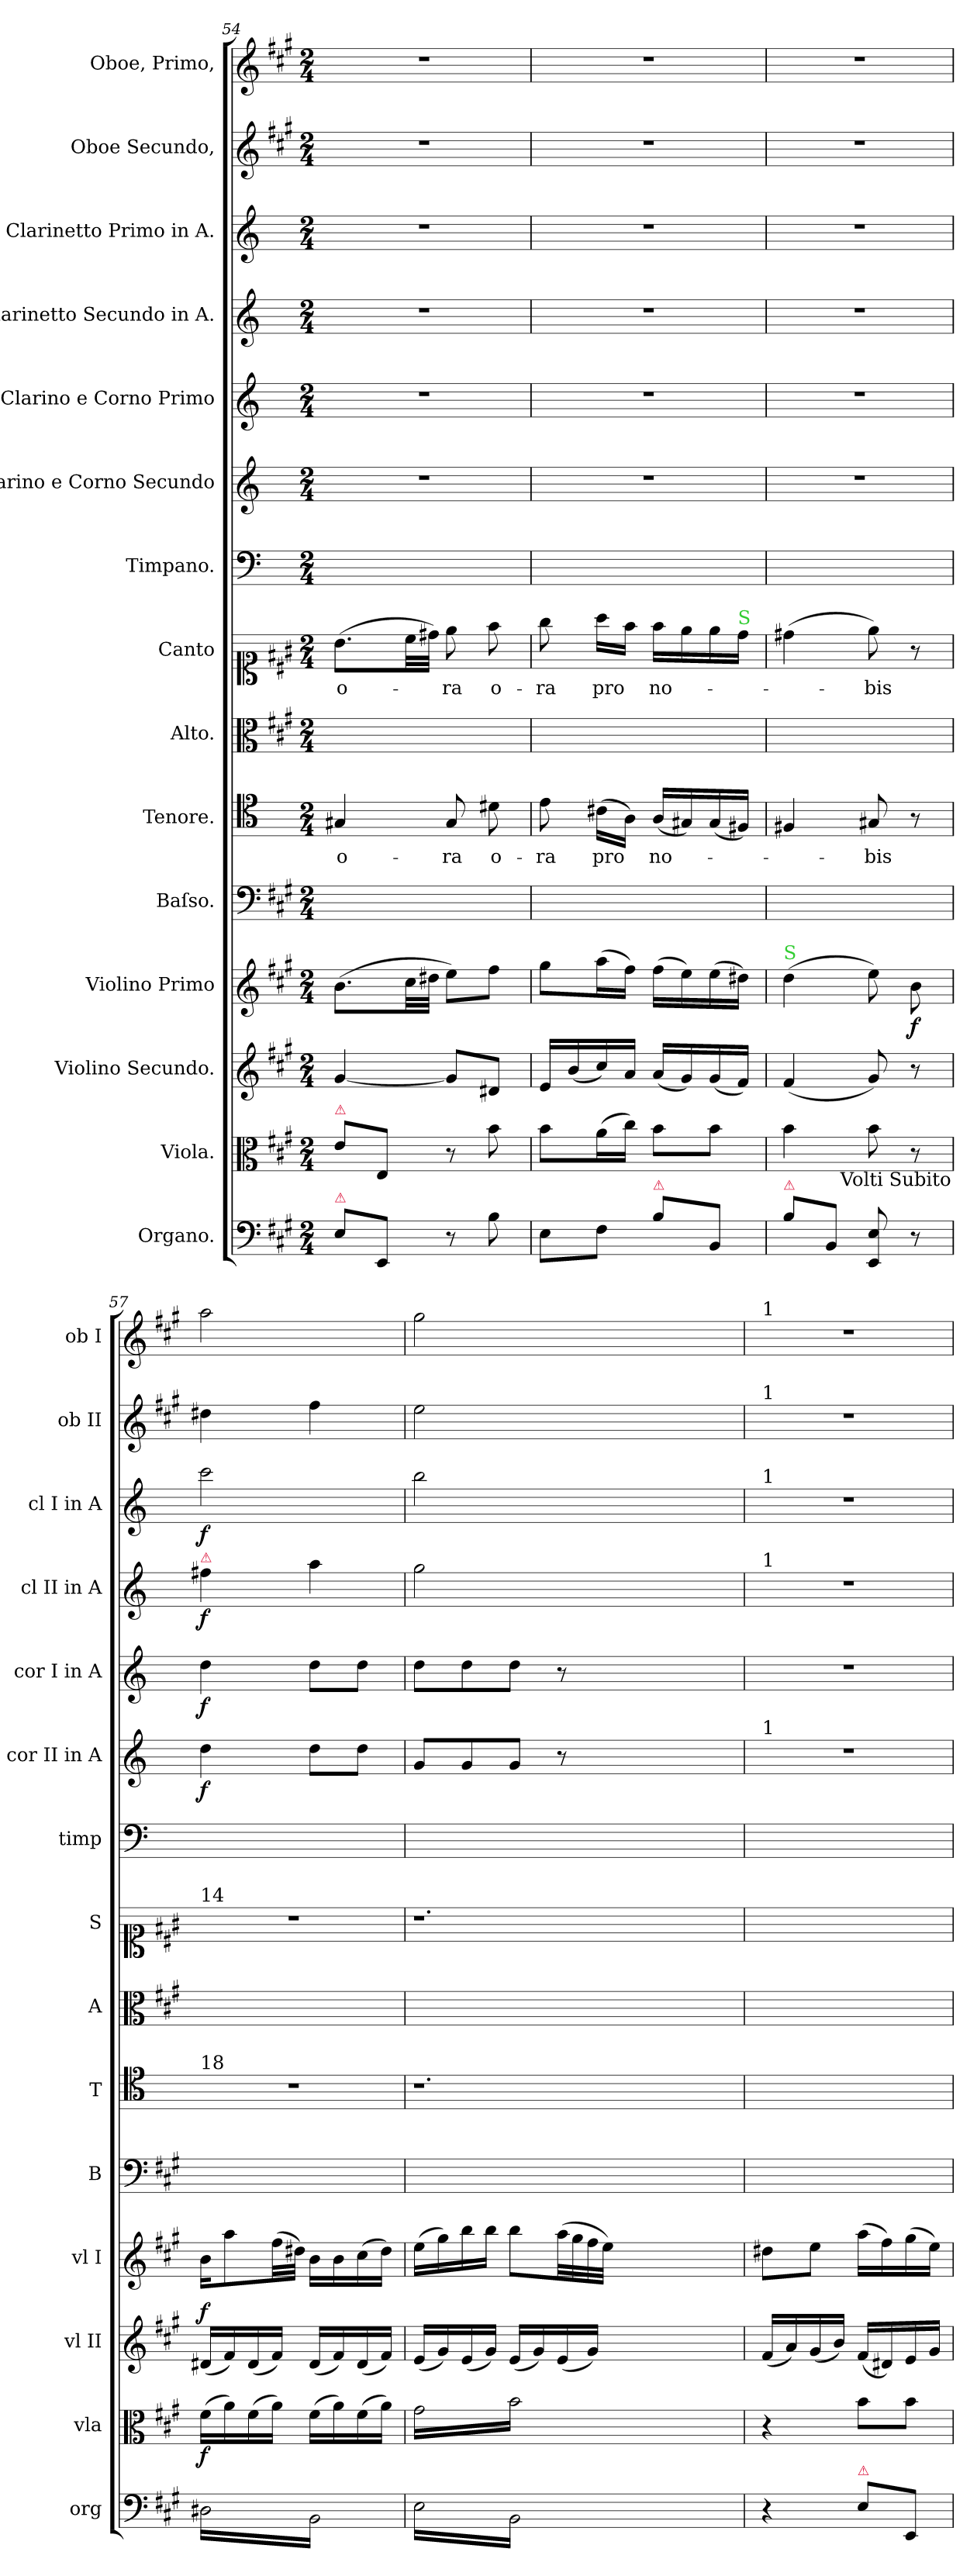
**kern	**kern	**dynam	**kern	**dynam	**kern	**dynam	**kern	**kern	**text	**kern	**kern	**text	**kern	**kern	**dynam	**kern	**dynam	**kern	**dynam	**kern	**dynam	**kern	**dynam	**kern	**dynam
*part15	*part14	*part14	*part13	*part13	*part12	*part12	*part11	*part10	*part10	*part9	*part8	*part8	*part7	*part6	*part6	*part5	*part5	*part4	*part4	*part3	*part3	*part2	*part2	*part1	*part1
*staff15	*staff14	*staff14	*staff13	*staff13	*staff12	*staff12	*staff11	*staff10	*staff10	*staff9	*staff8	*staff8	*staff7	*staff6	*staff6	*staff5	*staff5	*staff4	*staff4	*staff3	*staff3	*staff2	*staff2	*staff1	*staff1
*I"Organo.	*I"Viola.	*	*I"Violino Secundo.	*	*I"Violino Primo	*	*I"Baſso.	*I"Tenore.	*	*I"Alto.	*I"Canto	*	*I"Timpano.	*I"Clarino e Corno Secundo	*	*I"Clarino e Corno Primo	*	*I"Clarinetto Secundo in A.	*	*I"Clarinetto Primo in A.	*	*I"Oboe Secundo,	*	*I"Oboe, Primo,	*
*I'org	*I'vla	*	*I'vl II	*	*I'vl I	*	*I'B	*I'T	*	*I'A	*I'S	*	*I'timp	*I'cor II in A	*	*I'cor I in A	*	*I'cl II in A	*	*I'cl I in A	*	*I'ob II	*	*I'ob I	*
*clefF4	*clefC3	*	*clefG2	*	*clefG2	*	*clefF4	*clefC4	*	*clefC3	*clefC1	*	*clefF4	*clefG2	*	*clefG2	*	*clefG2	*	*clefG2	*	*clefG2	*	*clefG2	*
*	*	*	*	*	*	*	*	*	*	*	*	*	*	*ITrd2c3	*	*ITrd2c3	*	*ITrd2c3	*	*ITrd2c3	*	*	*	*	*
*k[f#c#g#]	*k[f#c#g#]	*	*k[f#c#g#]	*	*k[f#c#g#]	*	*k[f#c#g#]	*	*	*k[f#c#g#]	*k[f#c#g#]	*	*k[]	*k[f#c#g#]	*	*k[f#c#g#]	*	*k[f#c#g#]	*	*k[f#c#g#]	*	*k[f#c#g#]	*	*k[f#c#g#]	*
*A:	*A:	*	*A:	*	*A:	*	*A:	*	*	*A:	*A:	*	*	*	*	*	*	*	*	*	*	*A:	*	*A:	*
*M2/4	*M2/4	*	*M2/4	*	*M2/4	*	*M2/4	*M2/4	*	*M2/4	*M2/4	*	*M2/4	*M2/4	*	*M2/4	*	*M2/4	*	*M2/4	*	*M2/4	*	*M2/4	*
=54	=54	=54	=54	=54	=54	=54	=54	=54	=54	=54	=54	=54	=54	=54	=54	=54	=54	=54	=54	=54	=54	=54	=54	=54	=54
!	!LO:TX:a:color=crimson:t=⚠	!	!	!	!	!	!	!	!	!	!	!	!	!	!	!	!	!	!	!	!	!	!	!	!
!LO:TX:a:color=crimson:t=⚠	!	!	!	!	!	!	!	!	!	!	!	!	!	!	!	!	!	!	!	!	!	!	!	!	!
8E\L	8e\L	.	[4g#/	.	(8.b\L	.	2ryy	4G#/	o-	2ryy	(8.b\L	o-	2ryy	2r	.	2r	.	2r	.	2r	.	2r	.	2r	.
8EE/J	8E/J	.	.	.	.	.	.	.	.	.	.	.	.	.	.	.	.	.	.	.	.	.	.	.	.
.	.	.	.	.	32cc#\LL	.	.	.	.	.	32cc#\LL	.	.	.	.	.	.	.	.	.	.	.	.	.	.
.	.	.	.	.	32dd#X\JJJ	.	.	.	.	.	32dd#X\JJJ)	.	.	.	.	.	.	.	.	.	.	.	.	.	.
8r	8r	.	8g#/L]	.	8ee\L)	.	.	8G#/	-ra	.	8ee\	-ra	.	.	.	.	.	.	.	.	.	.	.	.	.
8B\	8b\	.	8d#X/J	.	8ff#\J	.	.	8d#X\	o-	.	8ff#\	o-	.	.	.	.	.	.	.	.	.	.	.	.	.
=55	=55	=55	=55	=55	=55	=55	=55	=55	=55	=55	=55	=55	=55	=55	=55	=55	=55	=55	=55	=55	=55	=55	=55	=55	=55
8E\L	8b\L	.	16e/LL	.	8gg#\L	.	2ryy	8e\	-ra	2ryy	8gg#\	-ra	2ryy	2r	.	2r	.	2r	.	2r	.	2r	.	2r	.
.	.	.	(16b/	.	.	.	.	.	.	.	.	.	.	.	.	.	.	.	.	.	.	.	.	.	.
8F#\J	(16a\L	.	16cc#/)	.	(16aa\L	.	.	(16c#\LL	pro	.	16aa\LL	pro	.	.	.	.	.	.	.	.	.	.	.	.	.
.	16cc#\JJ)	.	16a/JJ	.	16ff#\JJ)	.	.	16A\JJ)	.	.	16ff#\JJ	.	.	.	.	.	.	.	.	.	.	.	.	.	.
!LO:TX:a:color=crimson:t=⚠	!	!	!	!	!	!	!	!	!	!	!	!	!	!	!	!	!	!	!	!	!	!	!	!	!
8B\L	8b\L	.	(16a/LL	.	(16ff#\LL	.	.	(16A/LL	no-	.	16ff#\LL	no-	.	.	.	.	.	.	.	.	.	.	.	.	.
.	.	.	16g#/)	.	16ee\)	.	.	16G#/)	.	.	16ee\	.	.	.	.	.	.	.	.	.	.	.	.	.	.
8BB/J	8b\J	.	(16g#/	.	(16ee\	.	.	(16G#/	.	.	16ee\	.	.	.	.	.	.	.	.	.	.	.	.	.	.
!	!	!	!	!	!	!	!	!	!	!	!LO:TX:a:color=limegreen:t=S	!	!	!	!	!	!	!	!	!	!	!	!	!	!
.	.	.	16f#/JJ)	.	16dd#X\JJ)	.	.	16F#/JJ)	.	.	16dd\JJ	.	.	.	.	.	.	.	.	.	.	.	.	.	.
=56	=56	=56	=56	=56	=56	=56	=56	=56	=56	=56	=56	=56	=56	=56	=56	=56	=56	=56	=56	=56	=56	=56	=56	=56	=56
!	!	!	!	!	!LO:TX:a:color=limegreen:t=S	!	!	!	!	!	!	!	!	!	!	!	!	!	!	!	!	!	!	!	!
!LO:TX:a:color=crimson:t=⚠	!	!	!	!	!	!	!	!	!	!	!	!	!	!	!	!	!	!	!	!	!	!	!	!	!
8B\L	4b\	.	(4f#/	.	(4dd\	.	2ryy	4F#/	.	2ryy	(4dd#X\	.	2ryy	2r	.	2r	.	2r	.	2r	.	2r	.	2r	.
8BB/J	.	.	.	.	.	.	.	.	.	.	.	.	.	.	.	.	.	.	.	.	.	.	.	.	.
8EE/ 8E/	8b\	.	8g#/)	.	8ee\)	.	.	8G#/	-bis	.	8ee\)	-bis	.	.	.	.	.	.	.	.	.	.	.	.	.
8r	8r	.	8r	.	8b\	f	.	8r	.	.	8r	.	.	.	.	.	.	.	.	.	.	.	.	.	.
!	!LO:TX:b:rj:t=Volti Subito	!	!	!	!	!	!	!	!	!	!	!	!	!	!	!	!	!	!	!	!	!	!	!	!
=57	=57	=57	=57	=57	=57	=57	=57	=57	=57	=57	=57	=57	=57	=57	=57	=57	=57	=57	=57	=57	=57	=57	=57	=57	=57
!	!	!	!	!	!	!	!	!	!	!	!	!	!	!	!	!	!	!LO:TX:a:color=crimson:t=⚠	!	!	!	!	!	!	!
!	!	!	!	!	!	!	!	!	!	!	!LO:TX:a:t=14	!	!	!	!	!	!	!	!	!	!	!	!	!	!
!	!	!	!	!	!	!	!	!LO:TX:a:t=18	!	!	!	!	!	!	!	!	!	!	!	!	!	!	!	!	!
!	!	!	!	!LO:DY:a	!	!	!	!	!	!	!	!	!	!	!	!	!	!	!	!	!	!	!LO:DY:b	!	!LO:DY:b
*tremolo	*	*	*	*	*	*	*	*	*	*	*	*	*	*	*	*	*	*	*	*	*	*	*	*	*
16D#X\LL	(16f#\LL	f	(16d#X/LL	f	16b\KL	.	2ryy	2r	.	2ryy	2r	.	2ryy	4b\	f	4b\	f	4dd#X\	f	2aa\	f	4dd#X\	for	2aa\	for
16BB\	16a\)	.	16f#/)	.	8aa\	.	.	.	.	.	.	.	.	.	.	.	.	.	.	.	.	.	.	.	.
16D#X\	(16f#\	.	(16d#/	.	.	.	.	.	.	.	.	.	.	.	.	.	.	.	.	.	.	.	.	.	.
16BB\	16a\JJ)	.	16f#/JJ)	.	(32ff#\LL	.	.	.	.	.	.	.	.	.	.	.	.	.	.	.	.	.	.	.	.
.	.	.	.	.	32dd#X\JJJ)	.	.	.	.	.	.	.	.	.	.	.	.	.	.	.	.	.	.	.	.
16D#X\	(16f#\LL	.	(16d#/LL	.	16b\LL	.	.	.	.	.	.	.	.	8b\L	.	8b\L	.	4ff#\	.	.	.	4ff#\	.	.	.
16BB\	16a\)	.	16f#/)	.	16b\	.	.	.	.	.	.	.	.	.	.	.	.	.	.	.	.	.	.	.	.
16D#X\	(16f#\	.	(16d#/	.	(16cc#\	.	.	.	.	.	.	.	.	8b\J	.	8b\J	.	.	.	.	.	.	.	.	.
16BB\JJ	16a\JJ)	.	16f#/JJ)	.	16dd#\JJ)	.	.	.	.	.	.	.	.	.	.	.	.	.	.	.	.	.	.	.	.
=58	=58	=58	=58	=58	=58	=58	=58	=58	=58	=58	=58	=58	=58	=58	=58	=58	=58	=58	=58	=58	=58	=58	=58	=58	=58
*	*tremolo	*	*	*	*	*	*	*	*	*	*	*	*	*	*	*	*	*	*	*	*	*	*	*	*
16E\LL	(16g#\LL	.	(16e/LL	.	(16ee\LL	.	2ryy	1.r	.	2ryy	1.r	.	2ryy	8e/L	.	8b\L	.	2ee\	.	2gg#\	.	2ee\	.	2gg#\	.
16BB\	16b\)	.	16g#/)	.	16gg#\)	.	.	.	.	.	.	.	.	.	.	.	.	.	.	.	.	.	.	.	.
16E\	16g#\	.	(16e/	.	16bb\	.	.	.	.	.	.	.	.	8e/	.	8b\	.	.	.	.	.	.	.	.	.
16BB\	16b\)	.	16g#/JJ)	.	16bb\JJ	.	.	.	.	.	.	.	.	.	.	.	.	.	.	.	.	.	.	.	.
16E\	16g#\	.	(16e/LL	.	8bb\L	.	.	.	.	.	.	.	.	8e/J	.	8b\J	.	.	.	.	.	.	.	.	.
16BB\	16b\)	.	16g#/)	.	.	.	.	.	.	.	.	.	.	.	.	.	.	.	.	.	.	.	.	.	.
16E\	16g#\	.	(16e/	.	(32aa\LL	.	.	.	.	.	.	.	.	8r	.	8r	.	.	.	.	.	.	.	.	.
.	.	.	.	.	32gg#\	.	.	.	.	.	.	.	.	.	.	.	.	.	.	.	.	.	.	.	.
16BB\JJ	16b\)JJ	.	16g#/JJ)	.	32ff#\	.	.	.	.	.	.	.	.	.	.	.	.	.	.	.	.	.	.	.	.
*	*Xtremolo	*	*	*	*	*	*	*	*	*	*	*	*	*	*	*	*	*	*	*	*	*	*	*	*
*Xtremolo	*	*	*	*	*	*	*	*	*	*	*	*	*	*	*	*	*	*	*	*	*	*	*	*	*
.	.	.	.	.	32ee\JJJ)	.	.	.	.	.	.	.	.	.	.	.	.	.	.	.	.	.	.	.	.
1ryy	1ryy	.	1ryy	.	1ryy	.	1ryy	.	.	1ryy	.	.	1ryy	1ryy	.	1ryy	.	1ryy	.	1ryy	.	1ryy	.	1ryy	.
.	.	.	.	.	.	.	.	.	.	.	.	.	.	.	.	.	.	.	.	.	.	.	.	.	.
.	.	.	.	.	.	.	.	.	.	.	.	.	.	.	.	.	.	.	.	.	.	.	.	.	.
.	.	.	.	.	.	.	.	.	.	.	.	.	.	.	.	.	.	.	.	.	.	.	.	.	.
=59	=59	=59	=59	=59	=59	=59	=59	=59	=59	=59	=59	=59	=59	=59	=59	=59	=59	=59	=59	=59	=59	=59	=59	=59	=59
!	!	!	!	!	!	!	!	!	!	!	!	!	!	!	!	!	!	!	!	!	!	!	!	!LO:TX:a:t=1	!
!	!	!	!	!	!	!	!	!	!	!	!	!	!	!	!	!	!	!	!	!	!	!LO:TX:a:t=1	!	!	!
!	!	!	!	!	!	!	!	!	!	!	!	!	!	!	!	!	!	!	!	!LO:TX:a:t=1	!	!	!	!	!
!	!	!	!	!	!	!	!	!	!	!	!	!	!	!	!	!	!	!LO:TX:a:t=1	!	!	!	!	!	!	!
!	!	!	!	!	!	!	!	!	!	!	!	!	!	!LO:TX:a:t=1	!	!	!	!	!	!	!	!	!	!	!
4r	4r	.	(16f#/LL	.	8dd#X\L	.	2ryy	2ryy	.	2ryy	2ryy	.	2ryy	2r	.	2r	.	2r	.	2r	.	2r	.	2r	.
.	.	.	16a/)	.	.	.	.	.	.	.	.	.	.	.	.	.	.	.	.	.	.	.	.	.	.
.	.	.	(16g#/	.	8ee\J	.	.	.	.	.	.	.	.	.	.	.	.	.	.	.	.	.	.	.	.
.	.	.	16b/JJ)	.	.	.	.	.	.	.	.	.	.	.	.	.	.	.	.	.	.	.	.	.	.
!LO:TX:a:color=crimson:t=⚠	!	!	!	!	!	!	!	!	!	!	!	!	!	!	!	!	!	!	!	!	!	!	!	!	!
8E\L	8b\L	.	(16f#/LL	.	(16aa\LL	.	.	.	.	.	.	.	.	.	.	.	.	.	.	.	.	.	.	.	.
.	.	.	16d#X/)	.	16ff#\)	.	.	.	.	.	.	.	.	.	.	.	.	.	.	.	.	.	.	.	.
8EE/J	8b\J	.	16e/	.	(16gg#\	.	.	.	.	.	.	.	.	.	.	.	.	.	.	.	.	.	.	.	.
.	.	.	16g#/JJ	.	16ee\JJ)	.	.	.	.	.	.	.	.	.	.	.	.	.	.	.	.	.	.	.	.
=	=	=	=	=	=	=	=	=	=	=	=	=	=	=	=	=	=	=	=	=	=	=	=	=	=
*-	*-	*-	*-	*-	*-	*-	*-	*-	*-	*-	*-	*-	*-	*-	*-	*-	*-	*-	*-	*-	*-	*-	*-	*-	*-
